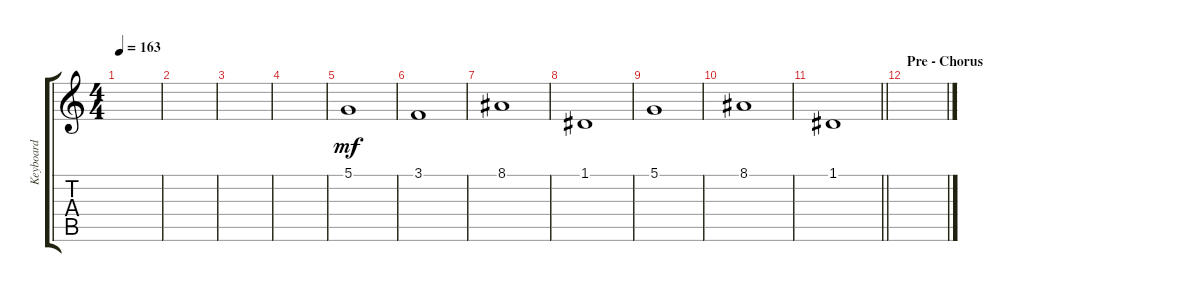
\track ("Keyboard" "Keyboard") {instrument honkytonkpiano}
\staff {score tabs}
\tuning (D4 A3 F3 C3 G2 D2) {hide}
\ts (4 4)
\tempo 163
\clef g2
\ks c
|
|
|
|
5.1.1{dy mf} |
3.1.1 |
8.1.1 |
1.1.1 |
5.1.1 |
8.1.1 |
\barLineRight lightlight
1.1.1 |
\section ("" "Pre - Chorus")
